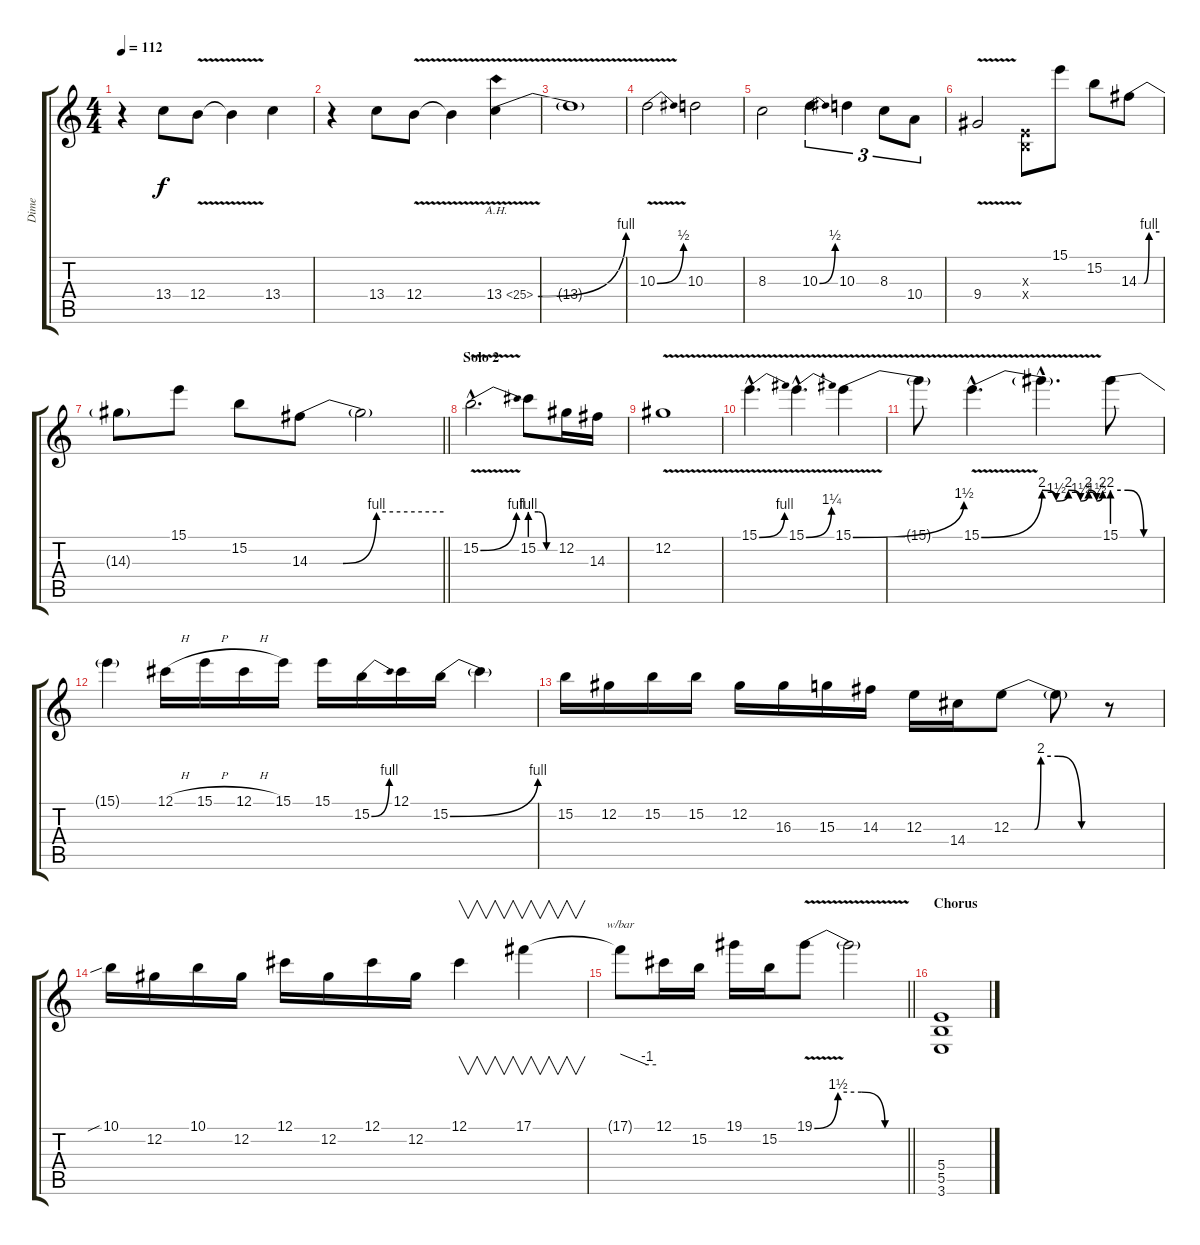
\track ("Dime " "Dime ") {instrument acousticguitarsteel}
\staff {score tabs}
\tuning (Db4 Ab3 E3 B2 Gb2 Db2) {hide}
\ts (4 4)
\tempo 112
\clef g2
\ks c
r.4{dy f} 13.4.8 12.4{v}.8 12.4{t}.4 13.4.4 |
r.4 13.4.8 12.4{v}.8 12.4{t}.4 13.4{be (bend 0 0 60 4) ah 12 v}.4 |
13.4{t}.1 |
10.3{be (bend 0 0 60 2) v}.2 10.3.2 |
8.3.2 10.3{be (bend 0 0 60 2)}.4{tu (3 2)} 10.3.4{tu (3 2)} 8.3.8{tu (3 2)} 10.4.8{tu (3 2)} |
9.4{v}.2 (0.3{x} 0.4{x}).8 15.1.8 15.2.8 14.3{be (custom 0 0 15 0 30 4 60 4)}.8 |
\barLineRight lightlight
14.3{t}.8 15.1.8 15.2.8 14.3{be (custom 0 0 15 0 30 4 60 4)}.8 14.3{t}.2 |
\section ("" "Solo 2")
15.2{be (bend 0 0 60 4) v hac}.2{d} 15.2{be (custom 0 4 20 4 40 0 60 0)}.8 12.2.16 14.3.16 |
12.2{v}.1 |
15.1{be (bend 0 0 60 4) v hac}.4{d} 15.1{be (bend 0 0 60 5) v hac}.4{d} 15.1{be (bend 0 0 60 6) v}.4 |
15.1{t}.8 15.1{be (custom 0 0 30 8 37 6 43 8 49 6 53 8 57 6 60 8) v hac}.4{d} 15.1{hac t}.4{d} 15.1{be (custom 0 8 20 8 40 0 60 0)}.8 |
15.1{t}.4 12.1{h}.16 15.1{h}.16 12.1{h}.16 15.1.16 15.1.16 15.2{be (bend 0 0 60 4)}.16 12.1.16 15.2{be (bend 0 0 60 4)}.16 15.2{t}.4 |
15.2.16 12.2.16 15.2.16 15.2.16 12.2.16 16.3.16 15.3.16 14.3.16 12.3.16 14.4.16 12.3{be (custom 0 0 15 0 19 8 30 8 45 0 60 0)}.8 12.3{t}.8 r.8 |
10.1{sib}.16 12.2.16 10.1.16 12.2.16 12.1.16 12.2.16 12.1.16 12.2.16 12.1.4{v} 17.1.4{v} |
\barLineRight lightlight
17.1{t}.8{tbe (custom default 0 0 45 -4 60 -4)} 12.1.16 15.2.16 19.1.16 15.2.16 19.1{be (custom 0 0 15 6 30 6 45 0 60 0) v}.8 19.1{t}.2 |
\section ("" "Chorus")
(5.4 5.5 3.6).1
